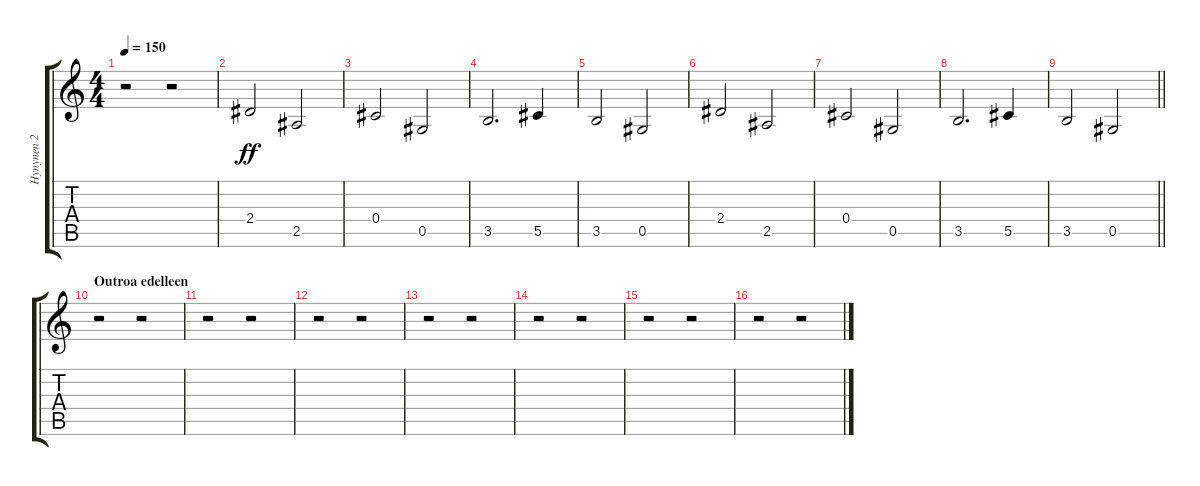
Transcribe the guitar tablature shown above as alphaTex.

\track ("Hynynen 2" "Hynynen 2") {instrument distortionguitar}
\staff {score tabs}
\tuning (Eb4 Bb3 Gb3 Db3 Ab2 Db2) {hide}
\ts (4 4)
\tempo 150
\clef g2
\ks c
r.2{dy ff} r.2 |
2.4.2 2.5.2 |
0.4.2 0.5.2 |
3.5.2{d} 5.5.4 |
3.5.2 0.5.2 |
2.4.2 2.5.2 |
0.4.2 0.5.2 |
3.5.2{d} 5.5.4 |
\barLineRight lightlight
3.5.2 0.5.2 |
\section ("" "Outroa edelleen")
r.2 r.2 |
r.2 r.2 |
r.2 r.2 |
r.2 r.2 |
r.2 r.2 |
r.2 r.2 |
r.2 r.2
